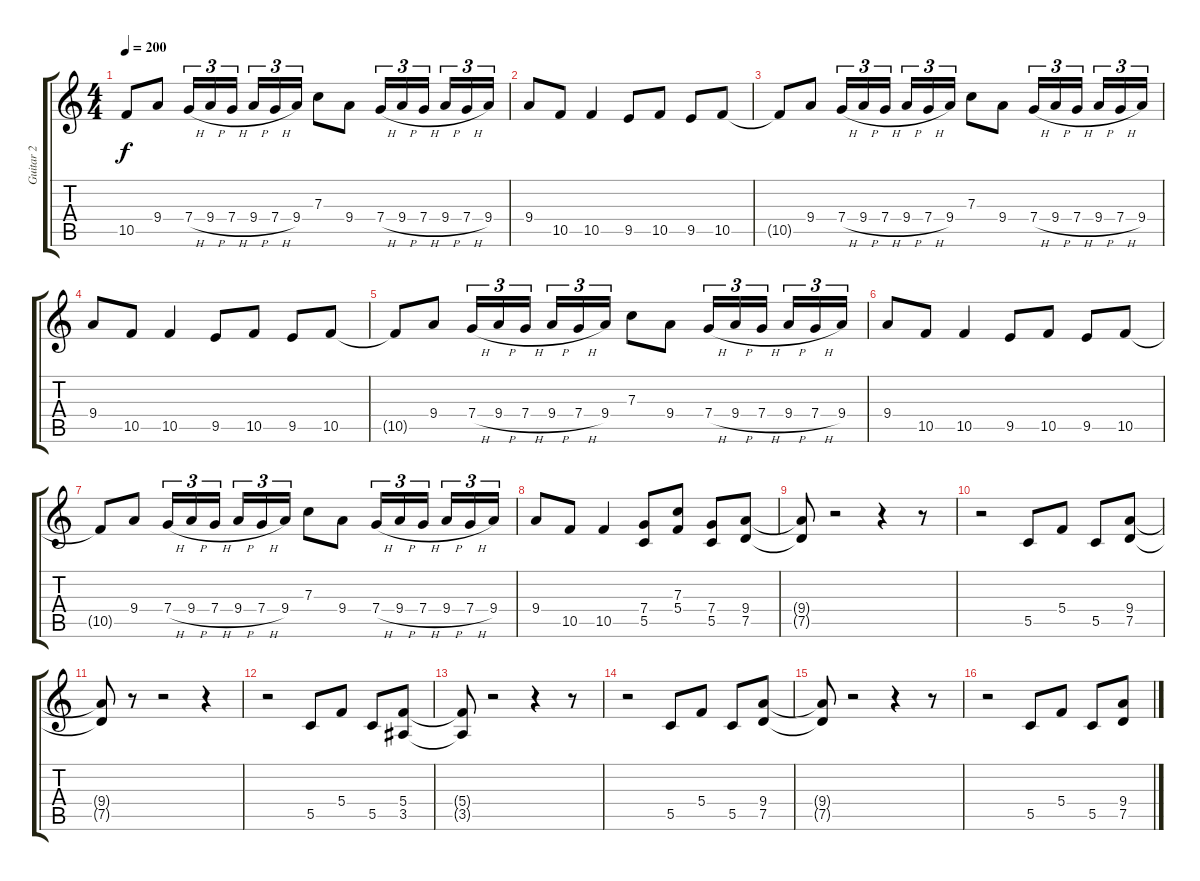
\track ("Guitar 2" "Guitar 2") {instrument distortionguitar}
\staff {score tabs}
\tuning (D4 A3 F3 C3 G2 D2) {hide}
\ts (4 4)
\tempo 200
\clef g2
\ks c
10.5{t}.8{dy f} 9.4.8 7.4{h}.16{tu (3 2)} 9.4{h}.16{tu (3 2)} 7.4{h}.16{tu (3 2)} 9.4{h}.16{tu (3 2)} 7.4{h}.16{tu (3 2)} 9.4.16{tu (3 2)} 7.3.8 9.4.8 7.4{h}.16{tu (3 2)} 9.4{h}.16{tu (3 2)} 7.4{h}.16{tu (3 2)} 9.4{h}.16{tu (3 2)} 7.4{h}.16{tu (3 2)} 9.4.16{tu (3 2)} |
9.4.8 10.5.8 10.5.4 9.5.8 10.5.8 9.5.8 10.5.8 |
10.5{t}.8 9.4.8 7.4{h}.16{tu (3 2)} 9.4{h}.16{tu (3 2)} 7.4{h}.16{tu (3 2)} 9.4{h}.16{tu (3 2)} 7.4{h}.16{tu (3 2)} 9.4.16{tu (3 2)} 7.3.8 9.4.8 7.4{h}.16{tu (3 2)} 9.4{h}.16{tu (3 2)} 7.4{h}.16{tu (3 2)} 9.4{h}.16{tu (3 2)} 7.4{h}.16{tu (3 2)} 9.4.16{tu (3 2)} |
9.4.8 10.5.8 10.5.4 9.5.8 10.5.8 9.5.8 10.5.8 |
10.5{t}.8 9.4.8 7.4{h}.16{tu (3 2)} 9.4{h}.16{tu (3 2)} 7.4{h}.16{tu (3 2)} 9.4{h}.16{tu (3 2)} 7.4{h}.16{tu (3 2)} 9.4.16{tu (3 2)} 7.3.8 9.4.8 7.4{h}.16{tu (3 2)} 9.4{h}.16{tu (3 2)} 7.4{h}.16{tu (3 2)} 9.4{h}.16{tu (3 2)} 7.4{h}.16{tu (3 2)} 9.4.16{tu (3 2)} |
9.4.8 10.5.8 10.5.4 9.5.8 10.5.8 9.5.8 10.5.8 |
10.5{t}.8 9.4.8 7.4{h}.16{tu (3 2)} 9.4{h}.16{tu (3 2)} 7.4{h}.16{tu (3 2)} 9.4{h}.16{tu (3 2)} 7.4{h}.16{tu (3 2)} 9.4.16{tu (3 2)} 7.3.8 9.4.8 7.4{h}.16{tu (3 2)} 9.4{h}.16{tu (3 2)} 7.4{h}.16{tu (3 2)} 9.4{h}.16{tu (3 2)} 7.4{h}.16{tu (3 2)} 9.4.16{tu (3 2)} |
9.4.8 10.5.8 10.5.4 (7.4 5.5).8 (7.3 5.4).8 (7.4 5.5).8 (9.4 7.5).8 |
(9.4{t} 7.5{t}).8 r.2 r.4 r.8 |
r.2 5.5.8 5.4.8 5.5.8 (9.4 7.5).8 |
(9.4{t} 7.5{t}).8 r.8 r.2 r.4 |
r.2 5.5.8 5.4.8 5.5.8 (5.4 3.5).8 |
(5.4{t} 3.5{t}).8 r.2 r.4 r.8 |
r.2 5.5.8 5.4.8 5.5.8 (9.4 7.5).8 |
(9.4{t} 7.5{t}).8 r.2 r.4 r.8 |
r.2 5.5.8 5.4.8 5.5.8 (9.4 7.5).8
